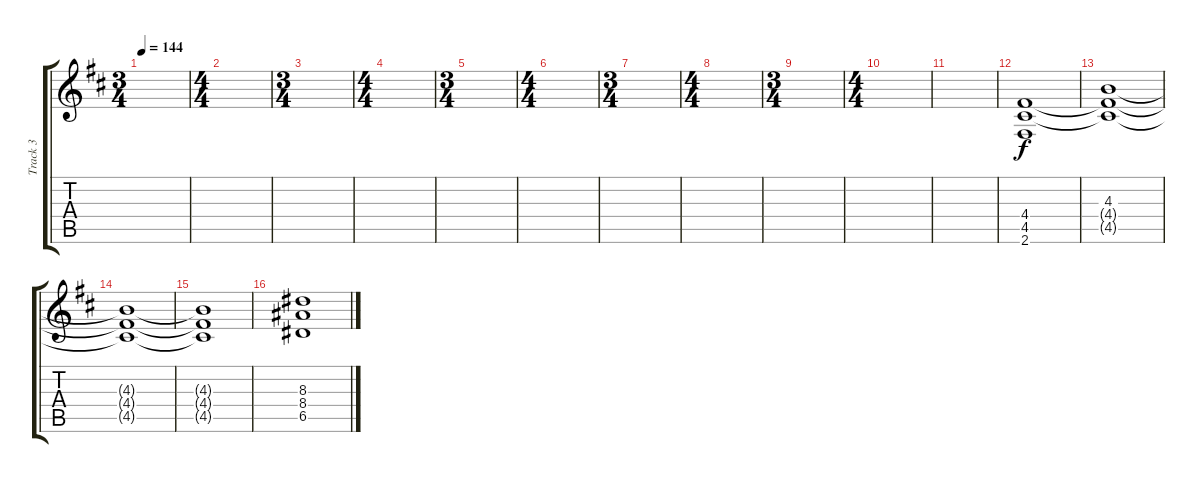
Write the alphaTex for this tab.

\track ("Track 3" "Track 3") {instrument distortionguitar}
\staff {score tabs}
\tuning (E4 B3 G3 D3 A2 E2) {hide}
\ts (3 4)
\tempo 144
\clef g2
\ks d
|
\ts (4 4)
|
\ts (3 4)
|
\ts (4 4)
|
\ts (3 4)
|
\ts (4 4)
|
\ts (3 4)
|
\ts (4 4)
|
\ts (3 4)
|
\ts (4 4)
|
|
(4.4 4.5 2.6).1 |
(4.3 4.4{t} 4.5{t}).1 |
(4.3{t} 4.4{t} 4.5{t}).1 |
(4.3{t} 4.4{t} 4.5{t}).1 |
(8.3 8.4 6.5).1
